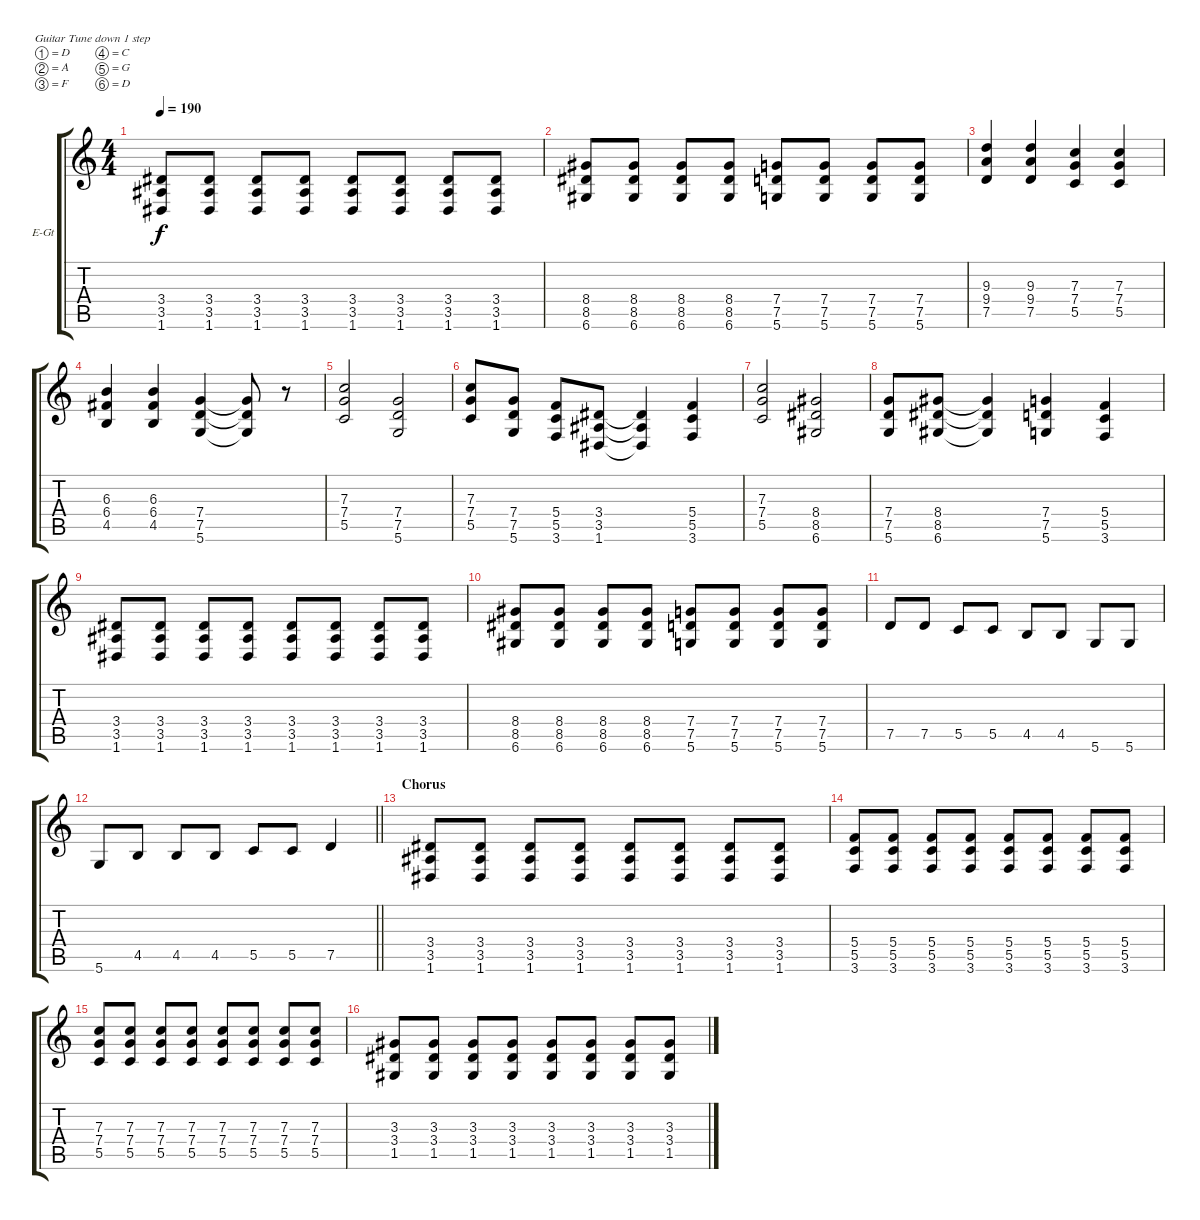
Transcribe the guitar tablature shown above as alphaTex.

\bracketExtendMode groupsimilarinstruments
\firstSystemTrackNameOrientation horizontal
\otherSystemsTrackNameOrientation horizontal
\track ("Rythm Guitar B" "E-Gt") {instrument overdrivenguitar}
\staff {score tabs}
\tuning (D4 A3 F3 C3 G2 D2)
\ts (4 4)
\tempo 190
\clef g2
\ks c
(3.4 3.5 1.6).8{dy f} (3.4 3.5 1.6).8 (3.4 3.5 1.6).8 (3.4 3.5 1.6).8 (3.4 3.5 1.6).8 (3.4 3.5 1.6).8 (3.4 3.5 1.6).8 (3.4 3.5 1.6).8 |
(8.4 8.5 6.6).8 (8.4 8.5 6.6).8 (8.4 8.5 6.6).8 (8.4 8.5 6.6).8 (7.4 7.5 5.6).8 (7.4 7.5 5.6).8 (7.4 7.5 5.6).8 (7.4 7.5 5.6).8 |
(9.3 9.4 7.5).4 (9.3 9.4 7.5).4 (7.3 7.4 5.5).4 (7.3 7.4 5.5).4 |
(6.3 6.4 4.5).4 (6.3 6.4 4.5).4 (7.4 7.5 5.6).4 (7.4{t} 7.5{t} 5.6{t}).8 r.8 |
(7.3 7.4 5.5).2 (7.4 7.5 5.6).2 |
(7.3 7.4 5.5).8 (7.4 7.5 5.6).8 (5.4 5.5 3.6).8 (3.4 3.5 1.6).8 (3.4{t} 3.5{t} 1.6{t}).4 (5.4 5.5 3.6).4 |
(7.3 7.4 5.5).2 (8.4 8.5 6.6).2 |
(7.4 7.5 5.6).8 (8.4 8.5 6.6).8 (8.4{t} 8.5{t} 6.6{t}).4 (7.4 7.5 5.6).4 (5.4 5.5 3.6).4 |
(3.4 3.5 1.6).8 (3.4 3.5 1.6).8 (3.4 3.5 1.6).8 (3.4 3.5 1.6).8 (3.4 3.5 1.6).8 (3.4 3.5 1.6).8 (3.4 3.5 1.6).8 (3.4 3.5 1.6).8 |
(8.4 8.5 6.6).8 (8.4 8.5 6.6).8 (8.4 8.5 6.6).8 (8.4 8.5 6.6).8 (7.4 7.5 5.6).8 (7.4 7.5 5.6).8 (7.4 7.5 5.6).8 (7.4 7.5 5.6).8 |
7.5.8 7.5.8 5.5.8 5.5.8 4.5.8 4.5.8 5.6.8 5.6.8 |
\barLineRight lightlight
5.6.8 4.5.8 4.5.8 4.5.8 5.5.8 5.5.8 7.5.4 |
\section ("" "Chorus ")
(3.4 3.5 1.6).8 (3.4 3.5 1.6).8 (3.4 3.5 1.6).8 (3.4 3.5 1.6).8 (3.4 3.5 1.6).8 (3.4 3.5 1.6).8 (3.4 3.5 1.6).8 (3.4 3.5 1.6).8 |
(5.4 5.5 3.6).8 (5.4 5.5 3.6).8 (5.4 5.5 3.6).8 (5.4 5.5 3.6).8 (5.4 5.5 3.6).8 (5.4 5.5 3.6).8 (5.4 5.5 3.6).8 (5.4 5.5 3.6).8 |
(7.3 7.4 5.5).8 (7.3 7.4 5.5).8 (7.3 7.4 5.5).8 (7.3 7.4 5.5).8 (7.3 7.4 5.5).8 (7.3 7.4 5.5).8 (7.3 7.4 5.5).8 (7.3 7.4 5.5).8 |
(3.3 3.4 1.5).8 (3.3 3.4 1.5).8 (3.3 3.4 1.5).8 (3.3 3.4 1.5).8 (3.3 3.4 1.5).8 (3.3 3.4 1.5).8 (3.3 3.4 1.5).8 (3.3 3.4 1.5).8
